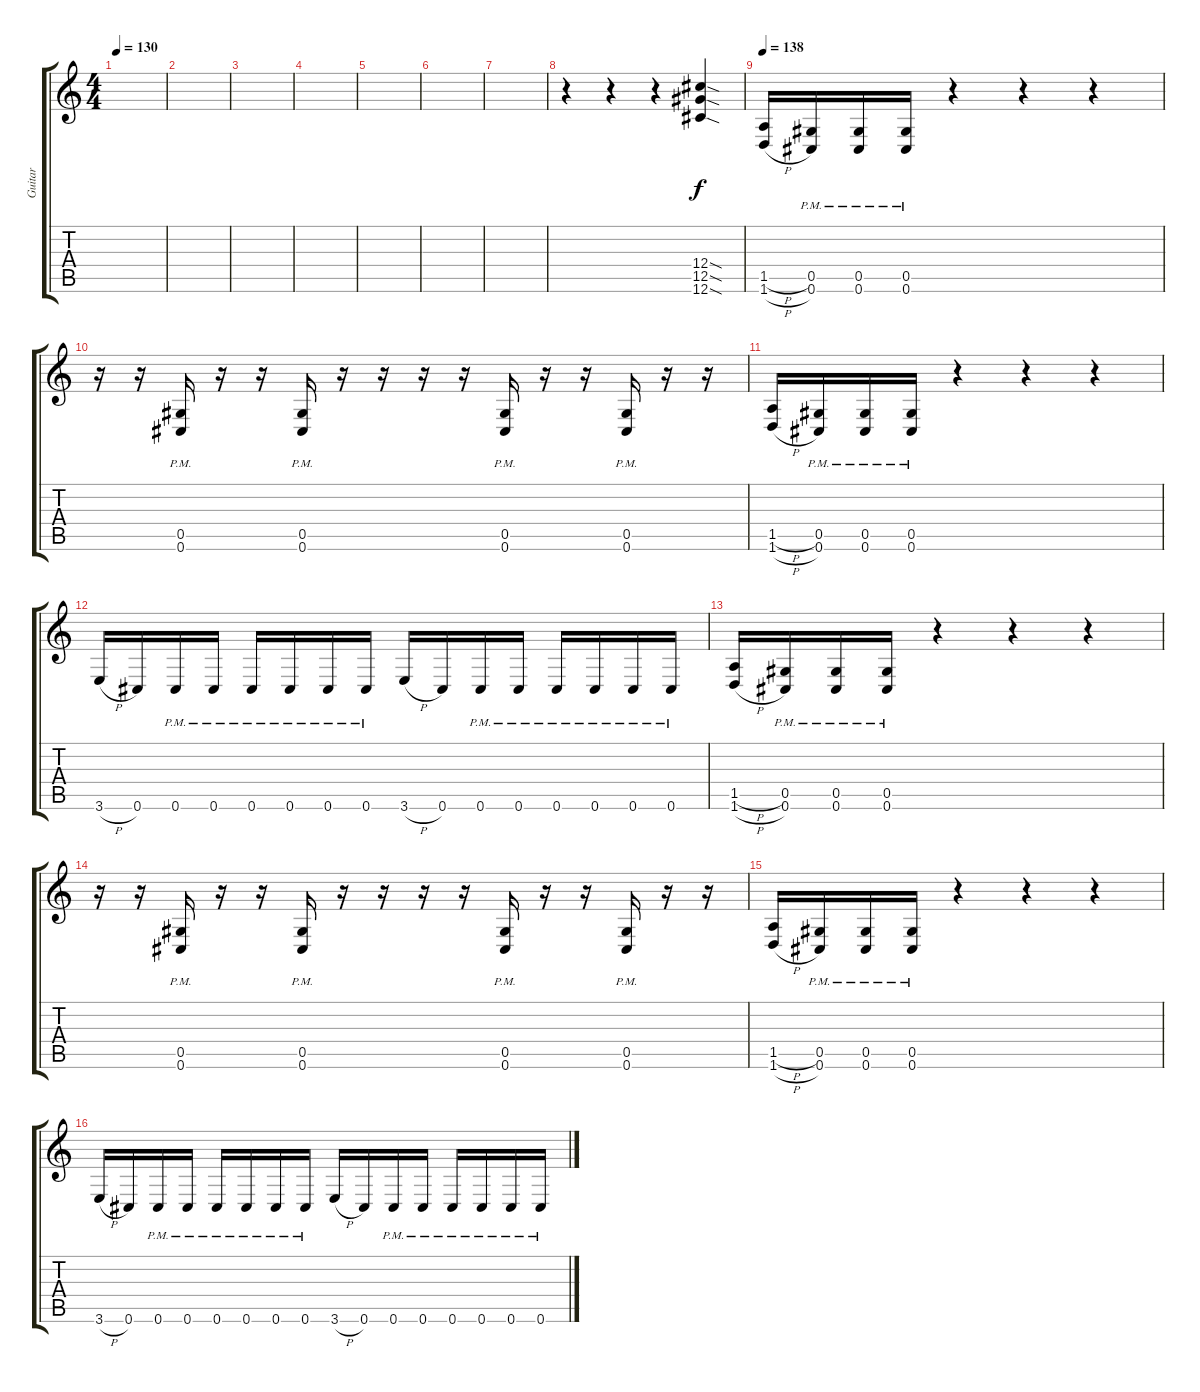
\track ("Guitar" "Guitar") {instrument distortionguitar}
\staff {score tabs}
\tuning (Eb4 Bb3 Gb3 Db3 Ab2 Db2) {hide}
\ts (4 4)
\tempo 130
\clef g2
\ks c
|
|
|
|
|
|
|
r.4 r.4 r.4 (12.4{sod} 12.5{sod} 12.6{sod}).4 |
\tempo 138
(1.5{h} 1.6{h}).16 (0.5{pm} 0.6{pm}).16 (0.5{pm} 0.6{pm}).16 (0.5{pm} 0.6{pm}).16 r.4 r.4 r.4 |
r.16 r.16 (0.5{pm} 0.6{pm}).16 r.16 r.16 (0.5{pm} 0.6{pm}).16 r.16 r.16 r.16 r.16 (0.5{pm} 0.6{pm}).16 r.16 r.16 (0.5{pm} 0.6{pm}).16 r.16 r.16 |
(1.5{h} 1.6{h}).16 (0.5{pm} 0.6{pm}).16 (0.5{pm} 0.6{pm}).16 (0.5{pm} 0.6{pm}).16 r.4 r.4 r.4 |
3.6{h}.16 0.6.16 0.6{pm}.16 0.6{pm}.16 0.6{pm}.16 0.6{pm}.16 0.6{pm}.16 0.6{pm}.16 3.6{h}.16 0.6.16 0.6{pm}.16 0.6{pm}.16 0.6{pm}.16 0.6{pm}.16 0.6{pm}.16 0.6{pm}.16 |
(1.5{h} 1.6{h}).16 (0.5{pm} 0.6{pm}).16 (0.5{pm} 0.6{pm}).16 (0.5{pm} 0.6{pm}).16 r.4 r.4 r.4 |
r.16 r.16 (0.5{pm} 0.6{pm}).16 r.16 r.16 (0.5{pm} 0.6{pm}).16 r.16 r.16 r.16 r.16 (0.5{pm} 0.6{pm}).16 r.16 r.16 (0.5{pm} 0.6{pm}).16 r.16 r.16 |
(1.5{h} 1.6{h}).16 (0.5{pm} 0.6{pm}).16 (0.5{pm} 0.6{pm}).16 (0.5{pm} 0.6{pm}).16 r.4 r.4 r.4 |
3.6{h}.16 0.6.16 0.6{pm}.16 0.6{pm}.16 0.6{pm}.16 0.6{pm}.16 0.6{pm}.16 0.6{pm}.16 3.6{h}.16 0.6.16 0.6{pm}.16 0.6{pm}.16 0.6{pm}.16 0.6{pm}.16 0.6{pm}.16 0.6{pm}.16
